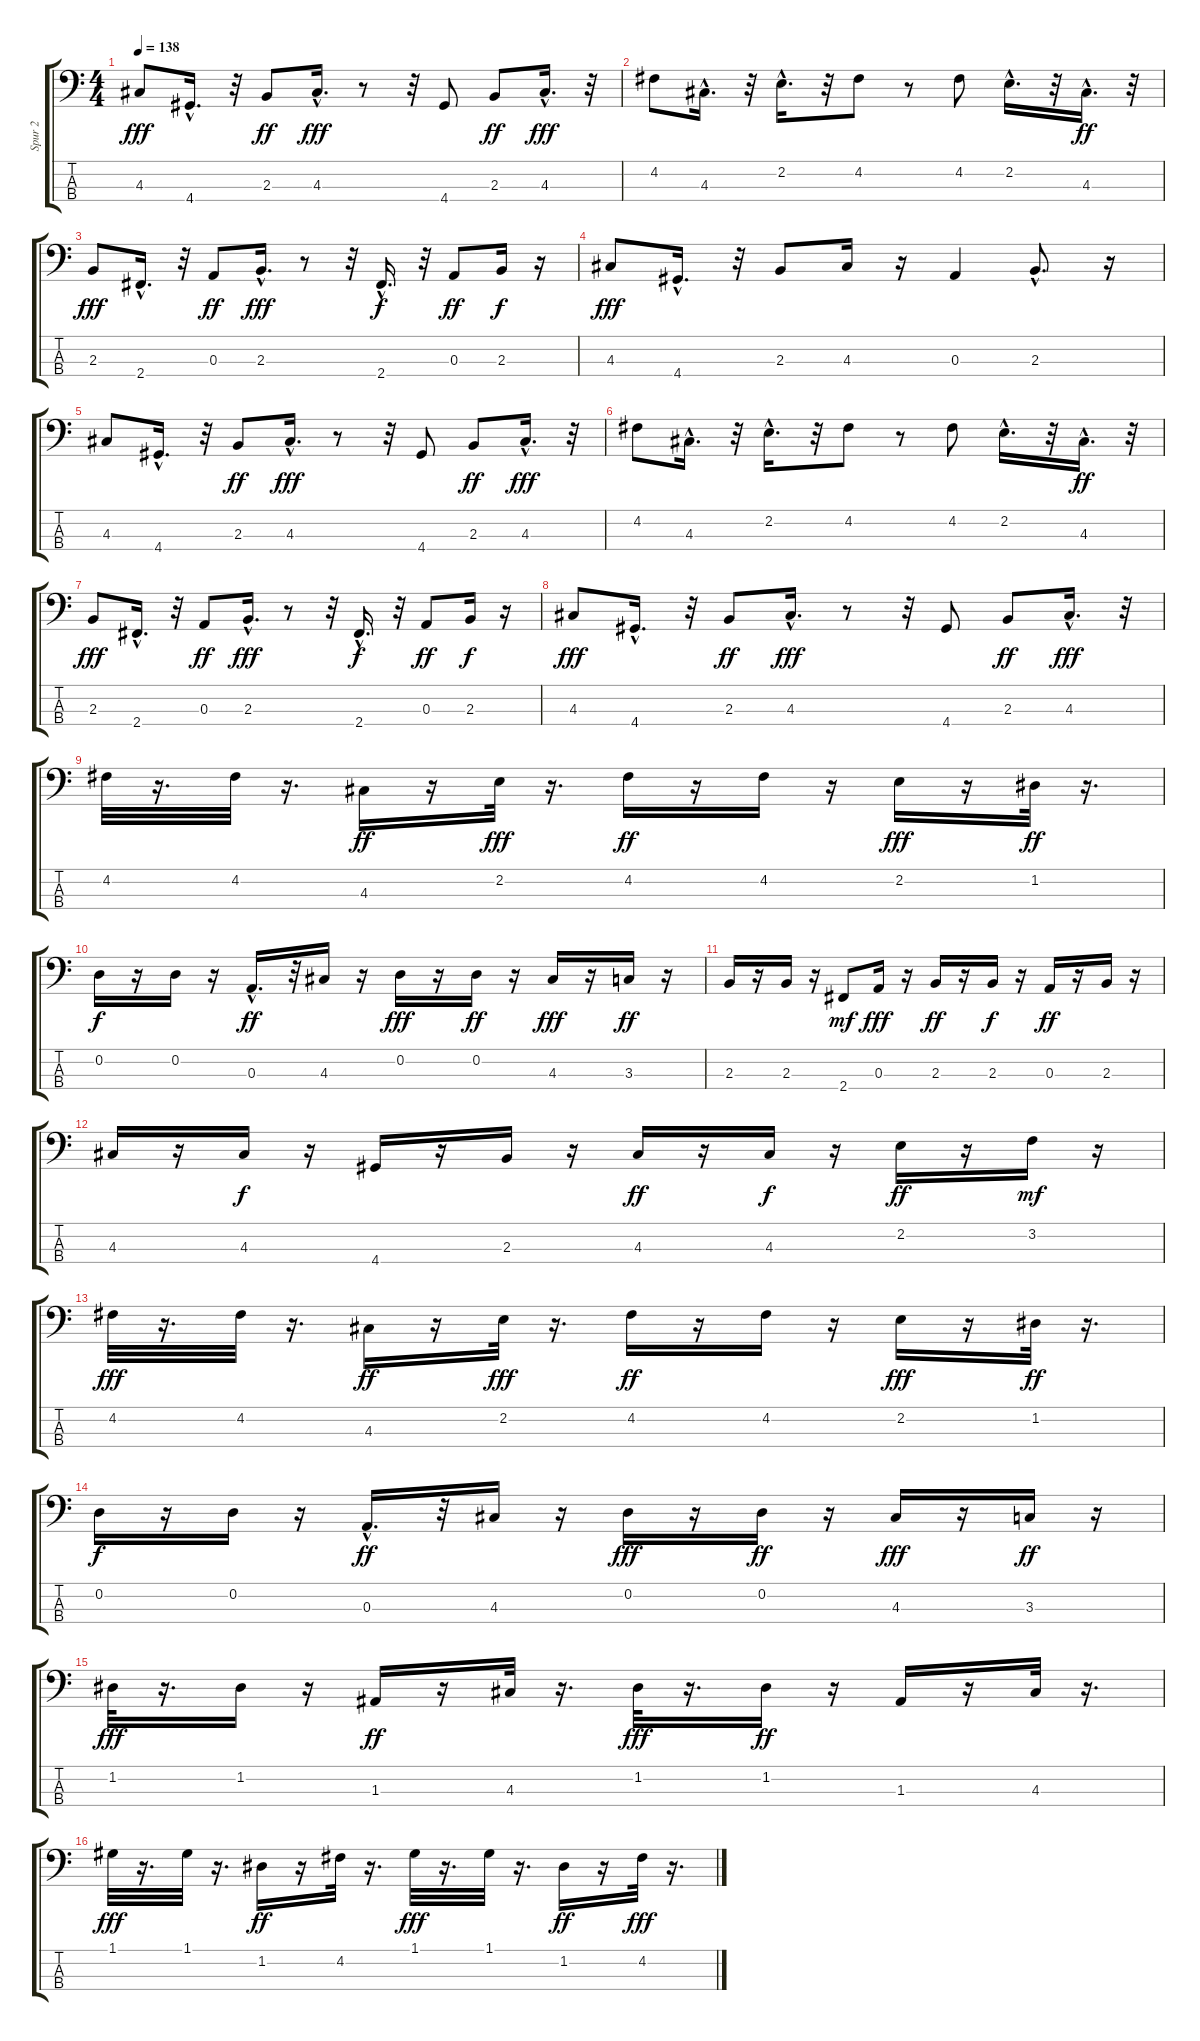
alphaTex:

\track ("Spur 2" "Spur 2") {instrument synthbass2}
\staff {score tabs}
\tuning (G2 D2 A1 E1) {hide}
\ts (4 4)
\tempo 138
\clef f4
\ks c
4.3.8{dy fff} 4.4{hac}.16{d} r.32 2.3.8{dy ff} 4.3{hac}.16{d dy fff} r.8 r.32 4.4.8 2.3.8{dy ff} 4.3{hac}.16{d dy fff} r.32 |
4.2.8 4.3{hac}.16{d} r.32 2.2{hac}.16{d} r.32 4.2.8 r.8 4.2.8 2.2{hac}.16{d} r.32 4.3{hac}.16{d dy ff} r.32 |
2.3.8{dy fff} 2.4{hac}.16{d} r.32 0.3.8{dy ff} 2.3{hac}.16{d dy fff} r.8 r.32 2.4{hac}.16{d dy f} r.32 0.3.8{dy ff} 2.3.16{dy f} r.16 |
4.3.8{dy fff} 4.4{hac}.16{d} r.32 2.3.8 4.3.16 r.16 0.3.4 2.3{hac}.8{d} r.16 |
4.3.8 4.4{hac}.16{d} r.32 2.3.8{dy ff} 4.3{hac}.16{d dy fff} r.8 r.32 4.4.8 2.3.8{dy ff} 4.3{hac}.16{d dy fff} r.32 |
4.2.8 4.3{hac}.16{d} r.32 2.2{hac}.16{d} r.32 4.2.8 r.8 4.2.8 2.2{hac}.16{d} r.32 4.3{hac}.16{d dy ff} r.32 |
2.3.8{dy fff} 2.4{hac}.16{d} r.32 0.3.8{dy ff} 2.3{hac}.16{d dy fff} r.8 r.32 2.4{hac}.16{d dy f} r.32 0.3.8{dy ff} 2.3.16{dy f} r.16 |
4.3.8{dy fff} 4.4{hac}.16{d} r.32 2.3.8{dy ff} 4.3{hac}.16{d dy fff} r.8 r.32 4.4.8 2.3.8{dy ff} 4.3{hac}.16{d dy fff} r.32 |
4.2.32 r.16{d} 4.2.32 r.16{d} 4.3.16{dy ff} r.16 2.2.32{dy fff} r.16{d} 4.2.16{dy ff} r.16 4.2.16 r.16 2.2.16{dy fff} r.16 1.2.32{dy ff} r.16{d} |
0.2.16{dy f} r.16 0.2.16 r.16 0.3{hac}.16{d dy ff} r.32 4.3.16 r.16 0.2.16{dy fff} r.16 0.2.16{dy ff} r.16 4.3.16{dy fff} r.16 3.3.16{dy ff} r.16 |
2.3.16 r.16 2.3.16 r.16 2.4.8{dy mf} 0.3.16{dy fff} r.16 2.3.16{dy ff} r.16 2.3.16{dy f} r.16 0.3.16{dy ff} r.16 2.3.16 r.16 |
4.3.16 r.16 4.3.16{dy f} r.16 4.4.16 r.16 2.3.16 r.16 4.3.16{dy ff} r.16 4.3.16{dy f} r.16 2.2.16{dy ff} r.16 3.2.16{dy mf} r.16 |
4.2.32{dy fff} r.16{d} 4.2.32 r.16{d} 4.3.16{dy ff} r.16 2.2.32{dy fff} r.16{d} 4.2.16{dy ff} r.16 4.2.16 r.16 2.2.16{dy fff} r.16 1.2.32{dy ff} r.16{d} |
0.2.16{dy f} r.16 0.2.16 r.16 0.3{hac}.16{d dy ff} r.32 4.3.16 r.16 0.2.16{dy fff} r.16 0.2.16{dy ff} r.16 4.3.16{dy fff} r.16 3.3.16{dy ff} r.16 |
1.2.32{dy fff} r.16{d} 1.2.16 r.16 1.3.16{dy ff} r.16 4.3.32 r.16{d} 1.2.32{dy fff} r.16{d} 1.2.16{dy ff} r.16 1.3.16 r.16 4.3.32 r.16{d} |
1.1.32{dy fff} r.16{d} 1.1.32 r.16{d} 1.2.16{dy ff} r.16 4.2.32 r.16{d} 1.1.32{dy fff} r.16{d} 1.1.32 r.16{d} 1.2.16{dy ff} r.16 4.2.32{dy fff} r.16{d}
